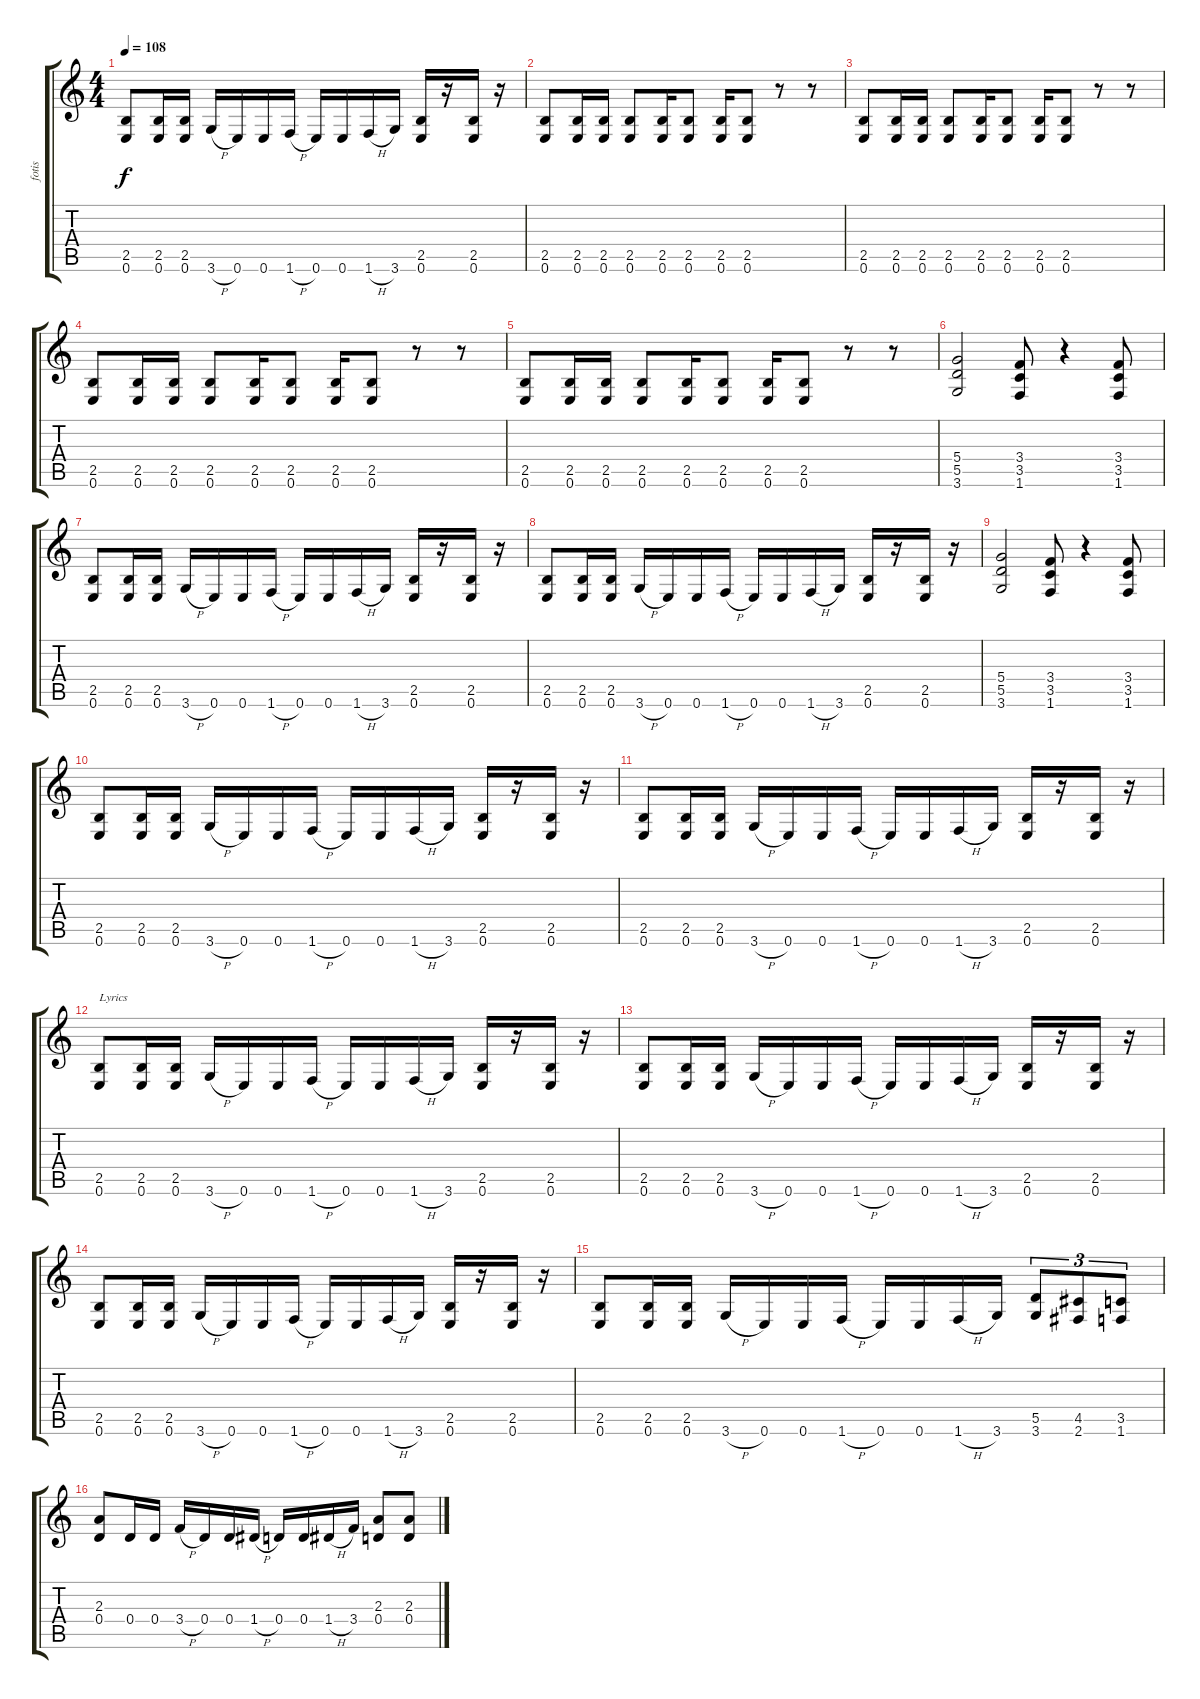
\track ("fotis" "fotis") {instrument overdrivenguitar}
\staff {score tabs}
\tuning (E4 B3 G3 D3 A2 E2) {hide}
\ts (4 4)
\tempo 108
\clef g2
\ks c
(2.5 0.6).8{dy f} (2.5 0.6).16 (2.5 0.6).16 3.6{h}.16 0.6.16 0.6.16 1.6{h}.16 0.6.16 0.6.16 1.6{h}.16 3.6.16 (2.5 0.6).16 r.16 (2.5 0.6).16 r.16 |
(2.5 0.6).8 (2.5 0.6).16 (2.5 0.6).16 (2.5 0.6).8 (2.5 0.6).16 (2.5 0.6).8 (2.5 0.6).16 (2.5 0.6).8 r.8 r.8 |
(2.5 0.6).8 (2.5 0.6).16 (2.5 0.6).16 (2.5 0.6).8 (2.5 0.6).16 (2.5 0.6).8 (2.5 0.6).16 (2.5 0.6).8 r.8 r.8 |
(2.5 0.6).8 (2.5 0.6).16 (2.5 0.6).16 (2.5 0.6).8 (2.5 0.6).16 (2.5 0.6).8 (2.5 0.6).16 (2.5 0.6).8 r.8 r.8 |
(2.5 0.6).8 (2.5 0.6).16 (2.5 0.6).16 (2.5 0.6).8 (2.5 0.6).16 (2.5 0.6).8 (2.5 0.6).16 (2.5 0.6).8 r.8 r.8 |
(5.4 5.5 3.6).2 (3.4 3.5 1.6).8 r.4 (3.4 3.5 1.6).8 |
(2.5 0.6).8 (2.5 0.6).16 (2.5 0.6).16 3.6{h}.16 0.6.16 0.6.16 1.6{h}.16 0.6.16 0.6.16 1.6{h}.16 3.6.16 (2.5 0.6).16 r.16 (2.5 0.6).16 r.16 |
(2.5 0.6).8 (2.5 0.6).16 (2.5 0.6).16 3.6{h}.16 0.6.16 0.6.16 1.6{h}.16 0.6.16 0.6.16 1.6{h}.16 3.6.16 (2.5 0.6).16 r.16 (2.5 0.6).16 r.16 |
(5.4 5.5 3.6).2 (3.4 3.5 1.6).8 r.4 (3.4 3.5 1.6).8 |
(2.5 0.6).8 (2.5 0.6).16 (2.5 0.6).16 3.6{h}.16 0.6.16 0.6.16 1.6{h}.16 0.6.16 0.6.16 1.6{h}.16 3.6.16 (2.5 0.6).16 r.16 (2.5 0.6).16 r.16 |
(2.5 0.6).8 (2.5 0.6).16 (2.5 0.6).16 3.6{h}.16 0.6.16 0.6.16 1.6{h}.16 0.6.16 0.6.16 1.6{h}.16 3.6.16 (2.5 0.6).16 r.16 (2.5 0.6).16 r.16 |
(2.5 0.6).8{txt "Lyrics"} (2.5 0.6).16 (2.5 0.6).16 3.6{h}.16 0.6.16 0.6.16 1.6{h}.16 0.6.16 0.6.16 1.6{h}.16 3.6.16 (2.5 0.6).16 r.16 (2.5 0.6).16 r.16 |
(2.5 0.6).8 (2.5 0.6).16 (2.5 0.6).16 3.6{h}.16 0.6.16 0.6.16 1.6{h}.16 0.6.16 0.6.16 1.6{h}.16 3.6.16 (2.5 0.6).16 r.16 (2.5 0.6).16 r.16 |
(2.5 0.6).8 (2.5 0.6).16 (2.5 0.6).16 3.6{h}.16 0.6.16 0.6.16 1.6{h}.16 0.6.16 0.6.16 1.6{h}.16 3.6.16 (2.5 0.6).16 r.16 (2.5 0.6).16 r.16 |
(2.5 0.6).8 (2.5 0.6).16 (2.5 0.6).16 3.6{h}.16 0.6.16 0.6.16 1.6{h}.16 0.6.16 0.6.16 1.6{h}.16 3.6.16 (5.5 3.6).8{tu (3 2)} (4.5 2.6).8{tu (3 2)} (3.5 1.6).8{tu (3 2)} |
(2.3 0.4).8 0.4.16 0.4.16 3.4{h}.16 0.4.16 0.4.16 1.4{h}.16 0.4.16 0.4.16 1.4{h}.16 3.4.16 (2.3 0.4).8 (2.3 0.4).8
